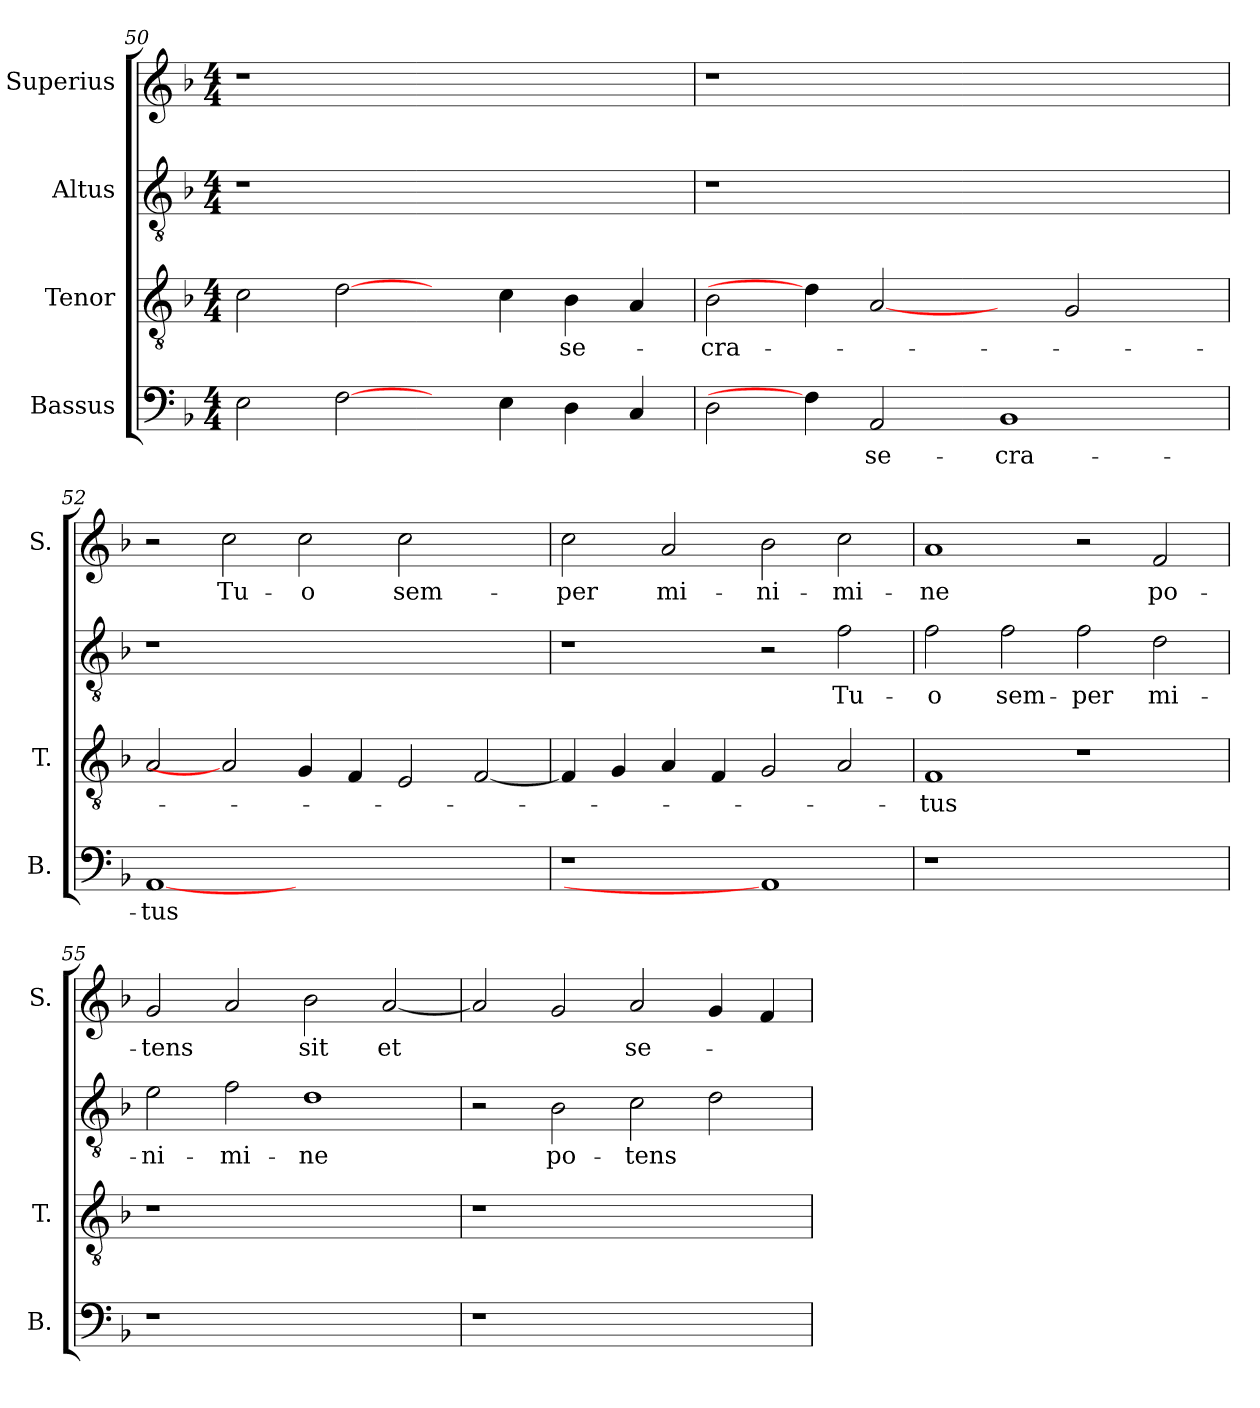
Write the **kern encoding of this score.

**kern	**text	**kern	**text	**kern	**text	**kern	**text
*part4	*part4	*part3	*part3	*part2	*part2	*part1	*part1
*staff4	*staff4	*staff3	*staff3	*staff2	*staff2	*staff1	*staff1
*I"Bassus	*	*I"Tenor	*	*I"Altus	*	*I"Superius	*
*I'B.	*	*I'T.	*	*	*	*I'S.	*
*clefF4	*	*clefGv2	*	*clefGv2	*	*clefG2	*
*	*	*ITrd7c12	*	*ITrd7c12	*	*	*
*k[b-]	*	*k[b-]	*	*k[b-]	*	*k[b-]	*
*F:	*	*F:	*	*F:	*	*F:	*
*M4/4	*	*M4/4	*	*M4/4	*	*M4/4	*
=50	=50	=50	=50	=50	=50	=50	=50
!	!	!	!	!LO:N:vis=1	!	!LO:N:vis=1	!
2Ei\	.	2Ci\	.	1r	.	1r	.
[2Fi\	.	[2Di\	.	.	.	.	.
4ryy	.	4ryy	.	1ryy	.	1ryy	.
4Ei\	.	4Ci\	.	.	.	.	.
!	!	!	!LO:LY:b:color=#000000	!	!	!	!
4Di\	.	4BB-i\	-se-	.	.	.	.
4Ci/	.	4AAi/	.	.	.	.	.
=51	=51	=51	=51	=51	=51	=51	=51
!	!	!	!LO:LY:b:color=#000000	!LO:N:vis=1	!	!LO:N:vis=1	!
2Di\	.	2BB-i\	-cra-	1r	.	1r	.
4Fi\]	.	4Di\]	.	.	.	.	.
!	!LO:LY:b:color=#000000	!	!	!	!	!	!
2AAi/	-se-	[2AAi	.	.	.	.	.
.	.	.	.	1ryy	.	1ryy	.
!	!LO:LY:b:color=#000000	!	!	!	!	!	!
1BB-i	-cra-	4ryy	.	.	.	.	.
.	.	2GGi/	.	.	.	.	.
.	.	4ryy	.	4ryy	.	4ryy	.
!!LO:LB:g=z
=52	=52	=52	=52	=52	=52	=52	=52
!	!LO:LY:b:color=#000000	!	!	!LO:N:vis=1	!	!	!
[1AAi	-tus	2AAi/	.	1r	.	2r	.
!	!	!	!	!	!	!	!LO:LY:b:color=#000000
.	.	2AAi]	.	.	.	2cci\	Tu-
!	!	!	!	!	!	!	!LO:LY:b:color=#000000
1.ryy	.	4GGi/	.	1.ryy	.	2cci\	-o
.	.	4FFi/	.	.	.	.	.
!	!	!	!	!	!	!	!LO:LY:b:color=#000000
.	.	2EEi/	.	.	.	2cci\	sem-
.	.	[<2FFi/	.	.	.	2ryy	.
=53	=53	=53	=53	=53	=53	=53	=53
!LO:N:vis=1	!	!	!	!	!	!	!
!	!	!	!	!	!	!	!LO:LY:b:color=#000000
1r	.	4FFi/]	.	1r	.	2cci\	-per
.	.	4GGi/	.	.	.	.	.
!	!	!	!	!	!	!	!LO:LY:b:color=#000000
.	.	4AAi/	.	.	.	2ai/	mi-
.	.	4FFi/	.	.	.	.	.
!	!	!	!	!	!	!	!LO:LY:b:color=#000000
1AAi]	.	2GGi/	.	2r	.	2b-i\	-ni-
!	!	!	!	!	!LO:LY:b:color=#000000	!	!
!	!	!	!	!	!	!	!LO:LY:b:color=#000000
.	.	2AAi/	.	2Fi\	Tu-	2cci\	-mi-
=54	=54	=54	=54	=54	=54	=54	=54
!LO:N:vis=1	!	!	!	!	!	!	!
!	!	!	!LO:LY:b:color=#000000	!	!	!	!
!	!	!	!	!	!LO:LY:b:color=#000000	!	!
!	!	!	!	!	!	!	!LO:LY:b:color=#000000
1r	.	1FFi	-tus	2Fi\	-o	1ai	-ne
!	!	!	!	!	!LO:LY:b:color=#000000	!	!
.	.	.	.	2Fi\	sem-	.	.
!	!	!	!	!	!LO:LY:b:color=#000000	!	!
1ryy	.	1r	.	2Fi\	-per	2r	.
!	!	!	!	!	!LO:LY:b:color=#000000	!	!
!	!	!	!	!	!	!	!LO:LY:b:color=#000000
.	.	.	.	2Di\	mi-	2fi/	po-
=55	=55	=55	=55	=55	=55	=55	=55
!LO:N:vis=1	!	!LO:N:vis=1	!	!	!	!	!
!	!	!	!	!	!LO:LY:b:color=#000000	!	!
!	!	!	!	!	!	!	!LO:LY:b:color=#000000
1r	.	1r	.	2Ei\	-ni-	2gi/	-tens
!	!	!	!	!	!LO:LY:b:color=#000000	!	!
.	.	.	.	2Fi\	-mi-	2ai/	.
!	!	!	!	!	!LO:LY:b:color=#000000	!	!
!	!	!	!	!	!	!	!LO:LY:b:color=#000000
1ryy	.	1ryy	.	1Di	-ne	2b-i\	sit
!	!	!	!	!	!	!	!LO:LY:b:color=#000000
.	.	.	.	.	.	[<2ai/	et
=56	=56	=56	=56	=56	=56	=56	=56
!LO:N:vis=1	!	!LO:N:vis=1	!	!	!	!	!
1r	.	1r	.	2r	.	2ai/]	.
!	!	!	!	!	!LO:LY:b:color=#000000	!	!
.	.	.	.	2BB-i\	po-	2gi/	.
!	!	!	!	!	!LO:LY:b:color=#000000	!	!
!	!	!	!	!	!	!	!LO:LY:b:color=#000000
1ryy	.	1ryy	.	2Ci\	-tens	2ai/	se-
.	.	.	.	2Di\	.	4gi/	.
.	.	.	.	.	.	4fi/	.
=	=	=	=	=	=	=	=
*-	*-	*-	*-	*-	*-	*-	*-
